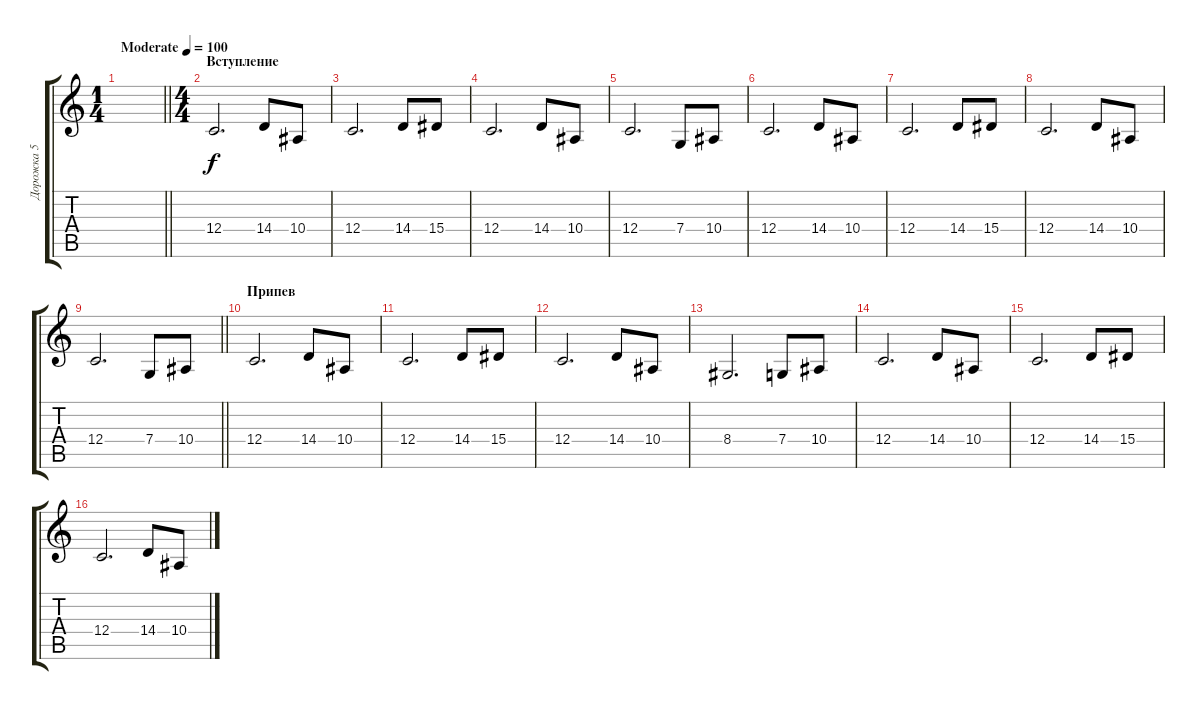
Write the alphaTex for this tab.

\track ("Дорожка 5" "Дорожка 5") {instrument violin}
\staff {score tabs}
\tuning (D4 A3 F3 C3 G2 C2) {hide}
\ts (1 4)
\tempo (100 "Moderate")
\clef g2
\barLineRight lightlight
\ks c
|
\ts (4 4)
\section ("" "Вступление")
12.4.2{d} 14.4.8 10.4.8 |
12.4.2{d} 14.4.8 15.4.8 |
12.4.2{d} 14.4.8 10.4.8 |
12.4.2{d} 7.4.8 10.4.8 |
12.4.2{d} 14.4.8 10.4.8 |
12.4.2{d} 14.4.8 15.4.8 |
12.4.2{d} 14.4.8 10.4.8 |
\barLineRight lightlight
12.4.2{d} 7.4.8 10.4.8 |
\section ("" "Припев")
12.4.2{d} 14.4.8 10.4.8 |
12.4.2{d} 14.4.8 15.4.8 |
12.4.2{d} 14.4.8 10.4.8 |
8.4.2{d} 7.4.8 10.4.8 |
12.4.2{d} 14.4.8 10.4.8 |
12.4.2{d} 14.4.8 15.4.8 |
12.4.2{d} 14.4.8 10.4.8
